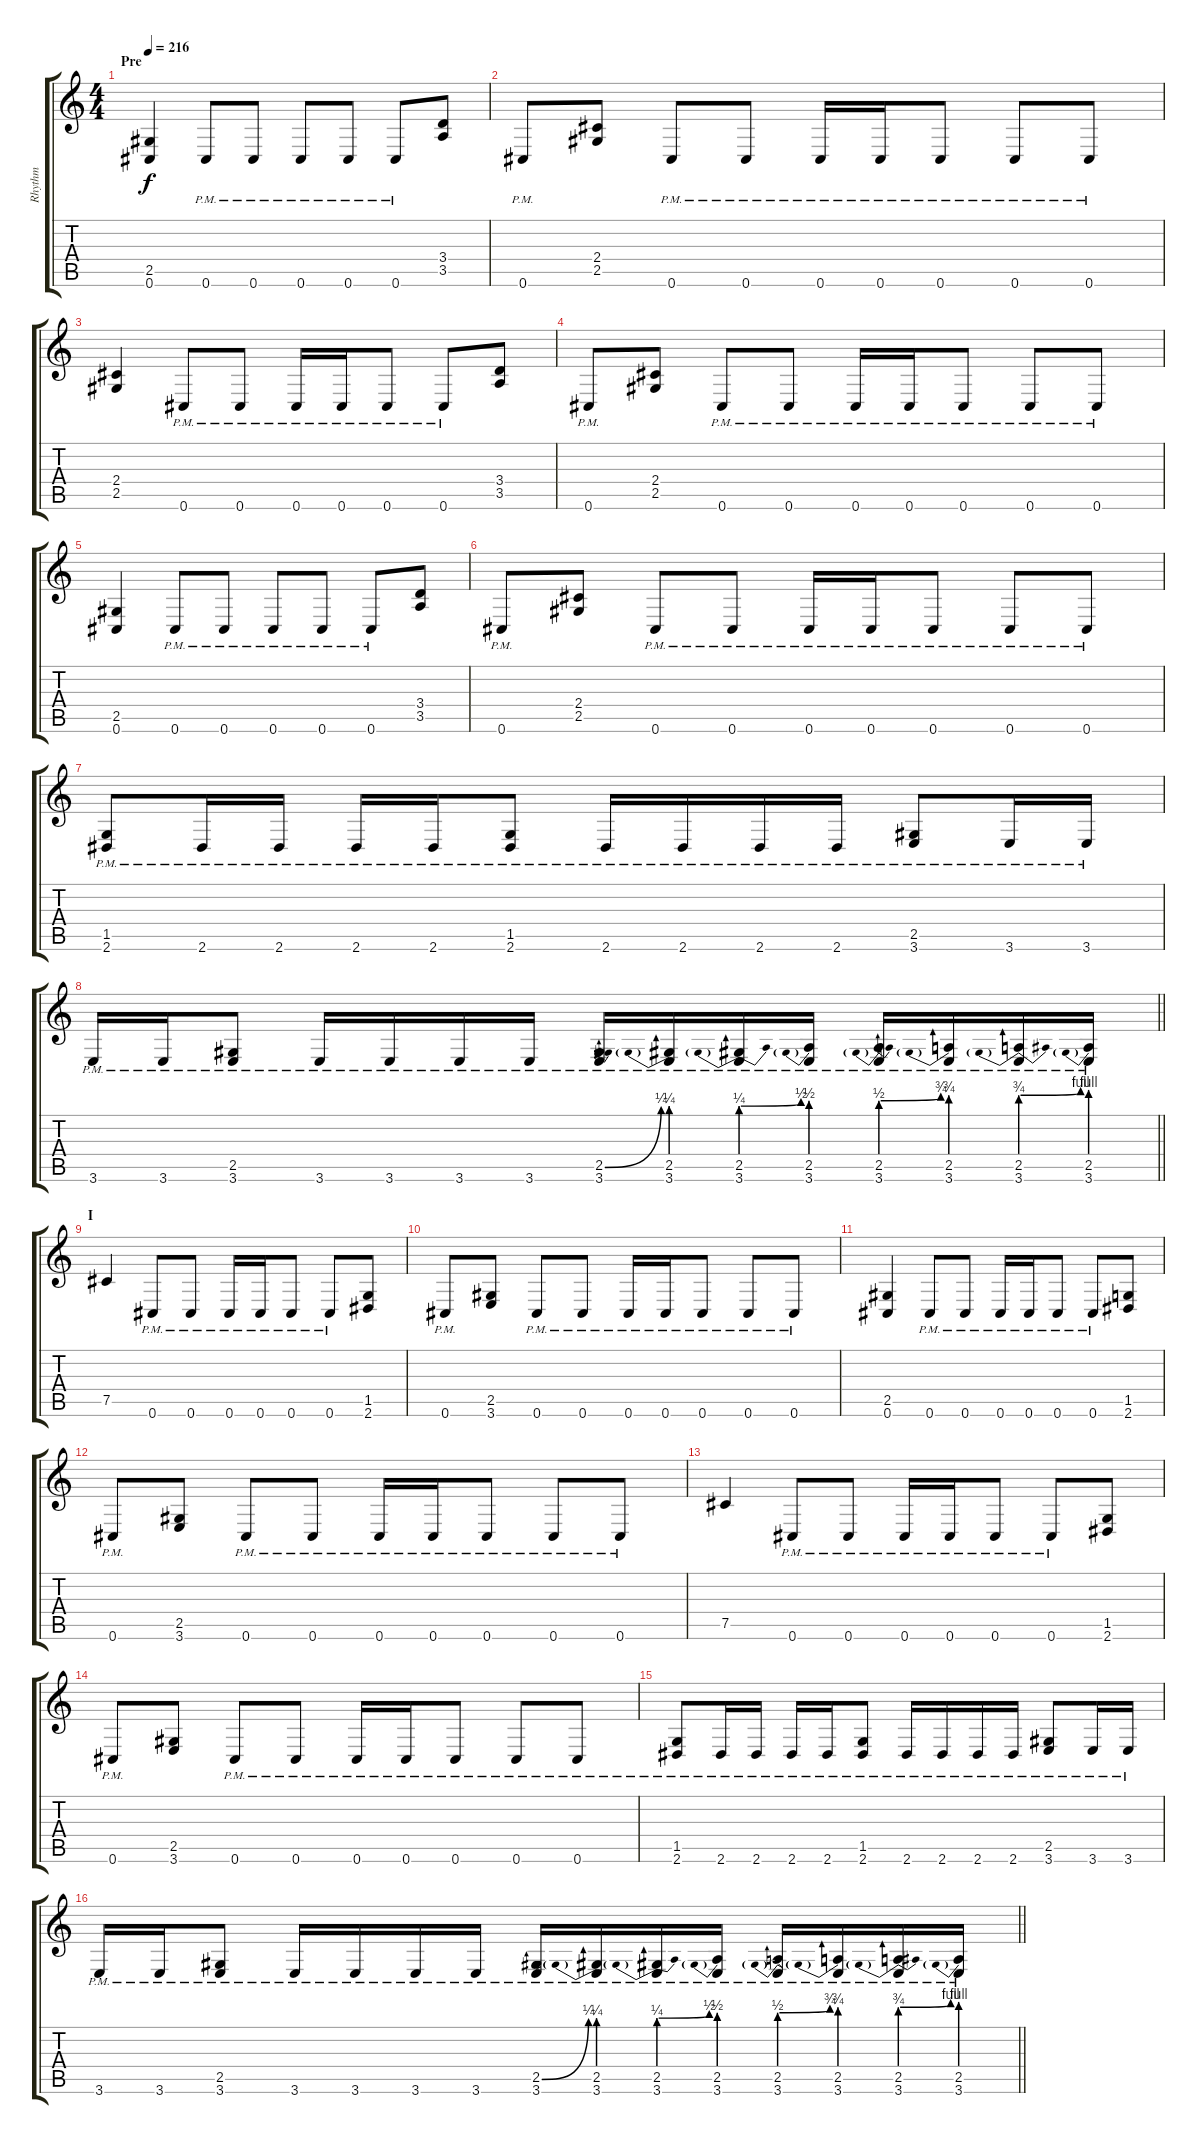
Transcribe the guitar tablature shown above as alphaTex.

\track ("Rhythm" "Rhythm") {instrument distortionguitar}
\staff {score tabs}
\tuning (Db4 Ab3 E3 B2 Gb2 Db2) {hide}
\ts (4 4)
\section ("" "Pre")
\tempo 216
\clef g2
\ks c
(2.5 0.6).4{dy f} 0.6{pm}.8 0.6{pm}.8 0.6{pm}.8 0.6{pm}.8 0.6{pm}.8 (3.4 3.5).8 |
0.6{pm}.8 (2.4 2.5).8 0.6{pm}.8 0.6{pm}.8 0.6{pm}.16 0.6{pm}.16 0.6{pm}.8 0.6{pm}.8 0.6{pm}.8 |
(2.4 2.5).4 0.6{pm}.8 0.6{pm}.8 0.6{pm}.16 0.6{pm}.16 0.6{pm}.8 0.6{pm}.8 (3.4 3.5).8 |
0.6{pm}.8 (2.4 2.5).8 0.6{pm}.8 0.6{pm}.8 0.6{pm}.16 0.6{pm}.16 0.6{pm}.8 0.6{pm}.8 0.6{pm}.8 |
(2.5 0.6).4 0.6{pm}.8 0.6{pm}.8 0.6{pm}.8 0.6{pm}.8 0.6{pm}.8 (3.4 3.5).8 |
0.6{pm}.8 (2.4 2.5).8 0.6{pm}.8 0.6{pm}.8 0.6{pm}.16 0.6{pm}.16 0.6{pm}.8 0.6{pm}.8 0.6{pm}.8 |
(1.5{pm} 2.6{pm}).8 2.6{pm}.16 2.6{pm}.16 2.6{pm}.16 2.6{pm}.16 (1.5{pm} 2.6{pm}).8 2.6{pm}.16 2.6{pm}.16 2.6{pm}.16 2.6{pm}.16 (2.5{pm} 3.6{pm}).8 3.6{pm}.16 3.6{pm}.16 |
\barLineRight lightlight
3.6{pm}.16 3.6{pm}.16 (2.5{pm} 3.6{pm}).8 3.6{pm}.16 3.6{pm}.16 3.6{pm}.16 3.6{pm}.16 (2.5{be (bend 0 0 60 1) pm} 3.6{pm}).16 (2.5{be (prebend 0 1 60 1) pm} 3.6{pm}).16 (2.5{be (prebendbend 0 1 60 2) pm} 3.6{pm}).16 (2.5{be (prebend 0 2 60 2) pm} 3.6{pm}).16 (2.5{be (prebendbend 0 2 60 3) pm} 3.6{pm}).16 (2.5{be (prebend 0 3 60 3) pm} 3.6{pm}).16 (2.5{be (prebendbend 0 3 60 4) pm} 3.6{pm}).16 (2.5{be (prebend 0 4 60 4) pm} 3.6{pm}).16 |
\section ("" "I")
7.5.4 0.6{pm}.8 0.6{pm}.8 0.6{pm}.16 0.6{pm}.16 0.6{pm}.8 0.6{pm}.8 (1.5 2.6).8 |
0.6{pm}.8 (2.5 3.6).8 0.6{pm}.8 0.6{pm}.8 0.6{pm}.16 0.6{pm}.16 0.6{pm}.8 0.6{pm}.8 0.6{pm}.8 |
(2.5 0.6).4 0.6{pm}.8 0.6{pm}.8 0.6{pm}.16 0.6{pm}.16 0.6{pm}.8 0.6{pm}.8 (1.5 2.6).8 |
0.6{pm}.8 (2.5 3.6).8 0.6{pm}.8 0.6{pm}.8 0.6{pm}.16 0.6{pm}.16 0.6{pm}.8 0.6{pm}.8 0.6{pm}.8 |
7.5.4 0.6{pm}.8 0.6{pm}.8 0.6{pm}.16 0.6{pm}.16 0.6{pm}.8 0.6{pm}.8 (1.5 2.6).8 |
0.6{pm}.8 (2.5 3.6).8 0.6{pm}.8 0.6{pm}.8 0.6{pm}.16 0.6{pm}.16 0.6{pm}.8 0.6{pm}.8 0.6{pm}.8 |
(1.5{pm} 2.6{pm}).8 2.6{pm}.16 2.6{pm}.16 2.6{pm}.16 2.6{pm}.16 (1.5{pm} 2.6{pm}).8 2.6{pm}.16 2.6{pm}.16 2.6{pm}.16 2.6{pm}.16 (2.5{pm} 3.6{pm}).8 3.6{pm}.16 3.6{pm}.16 |
\barLineRight lightlight
3.6{pm}.16 3.6{pm}.16 (2.5{pm} 3.6{pm}).8 3.6{pm}.16 3.6{pm}.16 3.6{pm}.16 3.6{pm}.16 (2.5{be (bend 0 0 60 1) pm} 3.6{pm}).16 (2.5{be (prebend 0 1 60 1) pm} 3.6{pm}).16 (2.5{be (prebendbend 0 1 60 2) pm} 3.6{pm}).16 (2.5{be (prebend 0 2 60 2) pm} 3.6{pm}).16 (2.5{be (prebendbend 0 2 60 3) pm} 3.6{pm}).16 (2.5{be (prebend 0 3 60 3) pm} 3.6{pm}).16 (2.5{be (prebendbend 0 3 60 4) pm} 3.6{pm}).16 (2.5{be (prebend 0 4 60 4) pm} 3.6{pm}).16
